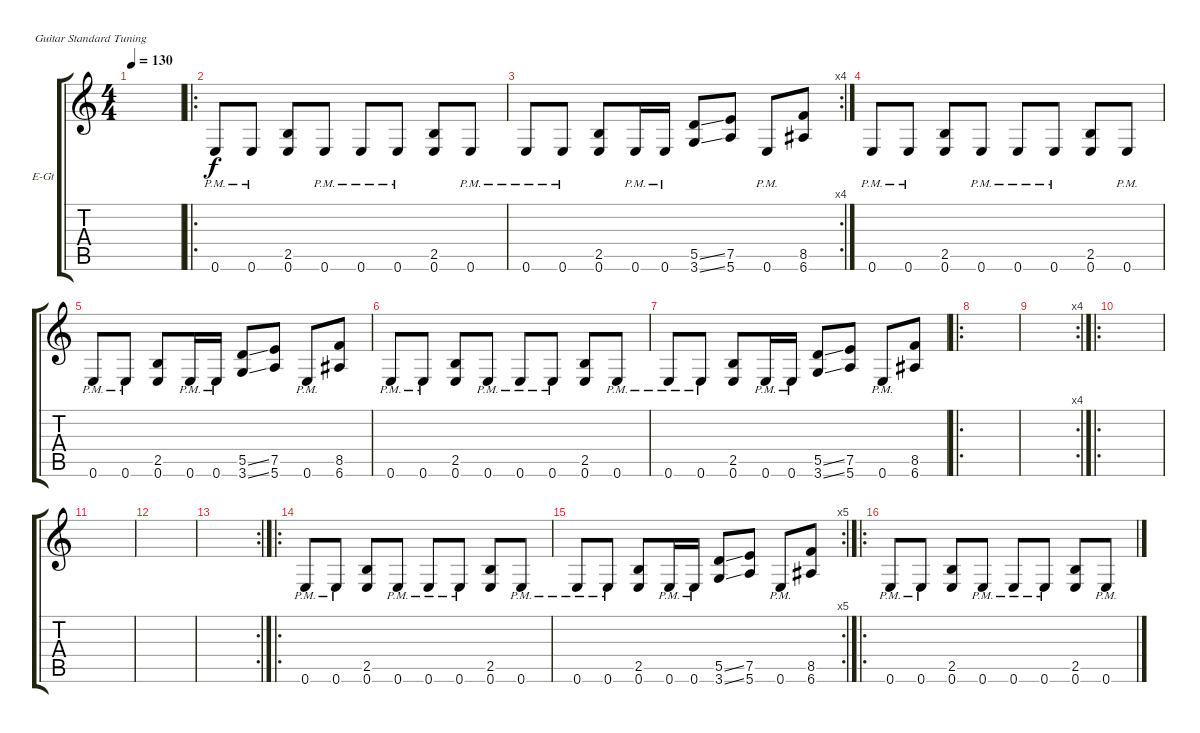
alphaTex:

\bracketExtendMode groupsimilarinstruments
\firstSystemTrackNameOrientation horizontal
\otherSystemsTrackNameOrientation horizontal
\track ("Clean guitar" "E-Gt") {instrument electricguitarclean}
\staff {score tabs}
\tuning (E4 B3 G3 D3 A2 E2)
\ts (4 4)
\tempo 130
\clef g2
\ks c
|
\ro
\scale
0.352657 0.6{pm}.8 0.6{pm}.8 (2.5 0.6).8 0.6{pm}.8 0.6{pm}.8 0.6{pm}.8 (2.5 0.6).8 0.6{pm}.8 |
\rc 4
\scale
0.323671 0.6{pm}.8 0.6{pm}.8 (2.5 0.6).8 0.6{pm}.16 0.6{pm}.16 (5.5{ss} 3.6{ss}).8 (7.5 5.6).8 0.6{pm}.8 (8.5 6.6).8 |
\scale
0.333333 0.6{pm}.8 0.6{pm}.8 (2.5 0.6).8 0.6{pm}.8 0.6{pm}.8 0.6{pm}.8 (2.5 0.6).8 0.6{pm}.8 |
\scale
0.333333 0.6{pm}.8 0.6{pm}.8 (2.5 0.6).8 0.6{pm}.16 0.6{pm}.16 (5.5{ss} 3.6{ss}).8 (7.5 5.6).8 0.6{pm}.8 (8.5 6.6).8 |
\scale
0.333333 0.6{pm}.8 0.6{pm}.8 (2.5 0.6).8 0.6{pm}.8 0.6{pm}.8 0.6{pm}.8 (2.5 0.6).8 0.6{pm}.8 |
\scale
0.303483 0.6{pm}.8 0.6{pm}.8 (2.5 0.6).8 0.6{pm}.16 0.6{pm}.16 (5.5{ss} 3.6{ss}).8 (7.5 5.6).8 0.6{pm}.8 (8.5 6.6).8 |
\ro
\scale
0.363184 |
\rc 4
\scale
0.333333 |
\ro
\scale
0.374359 |
\scale
0.312821 |
\scale
0.312821 |
\rc 2
\scale
0.323671 |
\ro
\scale
0.352657 0.6{pm}.8 0.6{pm}.8 (2.5 0.6).8 0.6{pm}.8 0.6{pm}.8 0.6{pm}.8 (2.5 0.6).8 0.6{pm}.8 |
\rc 5
\scale
0.323671 0.6{pm}.8 0.6{pm}.8 (2.5 0.6).8 0.6{pm}.16 0.6{pm}.16 (5.5{ss} 3.6{ss}).8 (7.5 5.6).8 0.6{pm}.8 (8.5 6.6).8 |
\ro
\scale
0.363184 0.6{pm}.8 0.6{pm}.8 (2.5 0.6).8 0.6{pm}.8 0.6{pm}.8 0.6{pm}.8 (2.5 0.6).8 0.6{pm}.8
